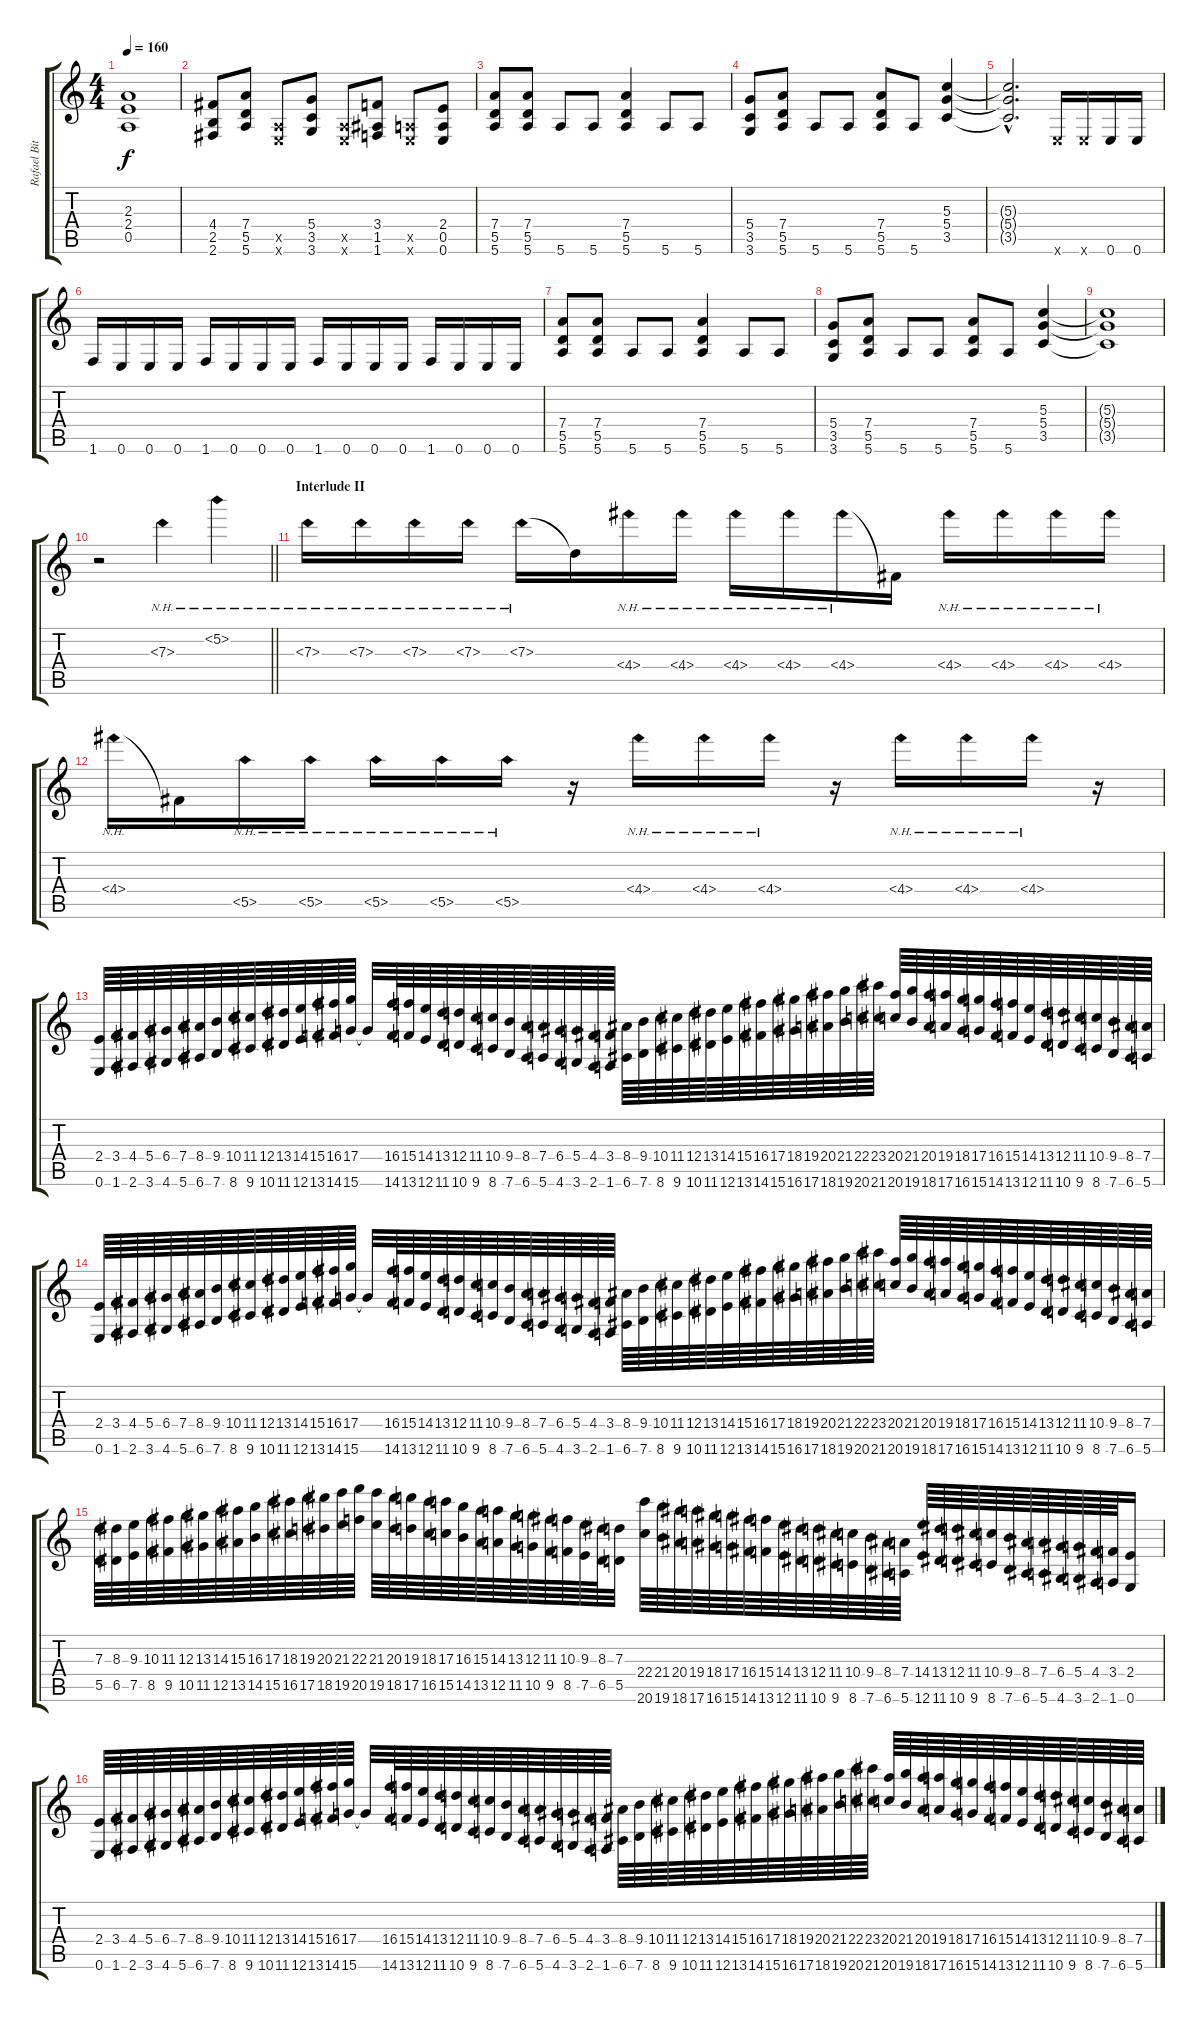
\track ("Rafael Bittencourt" "Rafael Bit") {instrument distortionguitar}
\staff {score tabs}
\tuning (E4 B3 G3 D3 A2 E2) {hide}
\ts (4 4)
\tempo 160
\clef g2
\ks c
(2.3{t} 2.4{t} 0.5{t}).1{dy f} |
(4.4 2.5 2.6).8 (7.4 5.5 5.6).8 (0.5{x} 0.6{x}).8 (5.4 3.5 3.6).8 (0.5{x} 0.6{x}).8 (3.4 1.5 1.6).8 (0.5{x} 0.6{x}).8 (2.4 0.5 0.6).8 |
(7.4 5.5 5.6).8 (7.4 5.5 5.6).8 5.6.8 5.6.8 (7.4 5.5 5.6).4 5.6.8 5.6.8 |
(5.4 3.5 3.6).8 (7.4 5.5 5.6).8 5.6.8 5.6.8 (7.4 5.5 5.6).8 5.6.8 (5.3 5.4 3.5).4 |
(5.3{hac t} 5.4{hac t} 3.5{hac t}).2{d} 0.6{x}.16 0.6{x}.16 0.6.16 0.6.16 |
1.6.16 0.6.16 0.6.16 0.6.16 1.6.16 0.6.16 0.6.16 0.6.16 1.6.16 0.6.16 0.6.16 0.6.16 1.6.16 0.6.16 0.6.16 0.6.16 |
(7.4 5.5 5.6).8 (7.4 5.5 5.6).8 5.6.8 5.6.8 (7.4 5.5 5.6).4 5.6.8 5.6.8 |
(5.4 3.5 3.6).8 (7.4 5.5 5.6).8 5.6.8 5.6.8 (7.4 5.5 5.6).8 5.6.8 (5.3 5.4 3.5).4 |
(5.3{t} 5.4{t} 3.5{t}).1 |
\barLineRight lightlight
r.2 7.3{nh}.4 5.2{nh}.4 |
\section ("" "Interlude II")
7.3{nh}.16 7.3{nh}.16 7.3{nh}.16 7.3{nh}.16 7.3{nh}.16 7.3{t}.16 4.4{nh}.16 4.4{nh}.16 4.4{nh}.16 4.4{nh}.16 4.4{nh}.16 4.4{t}.16 4.4{nh}.16 4.4{nh}.16 4.4{nh}.16 4.4{nh}.16 |
4.4{nh}.16 4.4{t}.16 5.5{nh}.16 5.5{nh}.16 5.5{nh}.16 5.5{nh}.16 5.5{nh}.16 r.16 4.4{nh}.16 4.4{nh}.16 4.4{nh}.16 r.16 4.4{nh}.16 4.4{nh}.16 4.4{nh}.16 r.16 |
(2.4 0.6).64{volume 12 balance 0 instrument guitarharmonics} (3.4 1.6).64 (4.4 2.6).64 (5.4 3.6).64 (6.4 4.6).64 (7.4 5.6).64 (8.4 6.6).64 (9.4 7.6).64 (10.4 8.6).64 (11.4 9.6).64 (12.4 10.6).64 (13.4 11.6).64 (14.4 12.6).64 (15.4 13.6).64 (16.4 14.6).64 (17.4 15.6).64 15.6{t}.32 (16.4 14.6).64 (15.4 13.6).64 (14.4 12.6).64 (13.4 11.6).64 (12.4 10.6).64 (11.4 9.6).64 (10.4 8.6).64 (9.4 7.6).64 (8.4 6.6).64 (7.4 5.6).64 (6.4 4.6).64 (5.4 3.6).64 (4.4 2.6).64 (3.4 1.6).64 (8.4 6.6).64 (9.4 7.6).64 (10.4 8.6).64 (11.4 9.6).64 (12.4 10.6).64 (13.4 11.6).64 (14.4 12.6).64 (15.4 13.6).64 (16.4 14.6).64 (17.4 15.6).64 (18.4 16.6).64 (19.4 17.6).64 (20.4 18.6).64 (21.4 19.6).64 (22.4 20.6).64 (23.4 21.6).64 (20.4 20.6).64 (21.4 19.6).64 (20.4 18.6).64 (19.4 17.6).64 (18.4 16.6).64 (17.4 15.6).64 (16.4 14.6).64 (15.4 13.6).64 (14.4 12.6).64 (13.4 11.6).64 (12.4 10.6).64 (11.4 9.6).64 (10.4 8.6).64 (9.4 7.6).64 (8.4 6.6).64 (7.4 5.6).64 |
(2.4 0.6).64 (3.4 1.6).64 (4.4 2.6).64 (5.4 3.6).64 (6.4 4.6).64 (7.4 5.6).64 (8.4 6.6).64 (9.4 7.6).64 (10.4 8.6).64 (11.4 9.6).64 (12.4 10.6).64 (13.4 11.6).64 (14.4 12.6).64 (15.4 13.6).64 (16.4 14.6).64 (17.4 15.6).64 15.6{t}.32 (16.4 14.6).64 (15.4 13.6).64 (14.4 12.6).64 (13.4 11.6).64 (12.4 10.6).64 (11.4 9.6).64 (10.4 8.6).64 (9.4 7.6).64 (8.4 6.6).64 (7.4 5.6).64 (6.4 4.6).64 (5.4 3.6).64 (4.4 2.6).64 (3.4 1.6).64 (8.4 6.6).64 (9.4 7.6).64 (10.4 8.6).64 (11.4 9.6).64 (12.4 10.6).64 (13.4 11.6).64 (14.4 12.6).64 (15.4 13.6).64 (16.4 14.6).64 (17.4 15.6).64 (18.4 16.6).64 (19.4 17.6).64 (20.4 18.6).64 (21.4 19.6).64 (22.4 20.6).64 (23.4 21.6).64 (20.4 20.6).64 (21.4 19.6).64 (20.4 18.6).64 (19.4 17.6).64 (18.4 16.6).64 (17.4 15.6).64 (16.4 14.6).64 (15.4 13.6).64 (14.4 12.6).64 (13.4 11.6).64 (12.4 10.6).64 (11.4 9.6).64 (10.4 8.6).64 (9.4 7.6).64 (8.4 6.6).64 (7.4 5.6).64 |
(7.3 5.5).64 (8.3 6.5).64 (9.3 7.5).64 (10.3 8.5).64 (11.3 9.5).64 (12.3 10.5).64 (13.3 11.5).64 (14.3 12.5).64 (15.3 13.5).64 (16.3 14.5).64 (17.3 15.5).64 (18.3 16.5).64 (19.3 17.5).64 (20.3 18.5).64 (21.3 19.5).64 (22.3 20.5).64 (21.3 19.5).64 (20.3 18.5).64 (19.3 17.5).64 (18.3 16.5).64 (17.3 15.5).64 (16.3 14.5).64 (15.3 13.5).64 (14.3 12.5).64 (13.3 11.5).64 (12.3 10.5).64 (11.3 9.5).64 (10.3 8.5).64 (9.3 7.5).64 (8.3 6.5).64 (7.3 5.5).32 (22.4 20.6).64 (21.4 19.6).64 (20.4 18.6).64 (19.4 17.6).64 (18.4 16.6).64 (17.4 15.6).64 (16.4 14.6).64 (15.4 13.6).64 (14.4 12.6).64 (13.4 11.6).64 (12.4 10.6).64 (11.4 9.6).64 (10.4 8.6).64 (9.4 7.6).64 (8.4 6.6).64 (7.4 5.6).64 (14.4 12.6).64 (13.4 11.6).64 (12.4 10.6).64 (11.4 9.6).64 (10.4 8.6).64 (9.4 7.6).64 (8.4 6.6).64 (7.4 5.6).64 (6.4 4.6).64 (5.4 3.6).64 (4.4 2.6).64 (3.4 1.6).64 (2.4 0.6).16 |
(2.4 0.6).64 (3.4 1.6).64 (4.4 2.6).64 (5.4 3.6).64 (6.4 4.6).64 (7.4 5.6).64 (8.4 6.6).64 (9.4 7.6).64 (10.4 8.6).64 (11.4 9.6).64 (12.4 10.6).64 (13.4 11.6).64 (14.4 12.6).64 (15.4 13.6).64 (16.4 14.6).64 (17.4 15.6).64 15.6{t}.32 (16.4 14.6).64 (15.4 13.6).64 (14.4 12.6).64 (13.4 11.6).64 (12.4 10.6).64 (11.4 9.6).64 (10.4 8.6).64 (9.4 7.6).64 (8.4 6.6).64 (7.4 5.6).64 (6.4 4.6).64 (5.4 3.6).64 (4.4 2.6).64 (3.4 1.6).64 (8.4 6.6).64 (9.4 7.6).64 (10.4 8.6).64 (11.4 9.6).64 (12.4 10.6).64 (13.4 11.6).64 (14.4 12.6).64 (15.4 13.6).64 (16.4 14.6).64 (17.4 15.6).64 (18.4 16.6).64 (19.4 17.6).64 (20.4 18.6).64 (21.4 19.6).64 (22.4 20.6).64 (23.4 21.6).64 (20.4 20.6).64 (21.4 19.6).64 (20.4 18.6).64 (19.4 17.6).64 (18.4 16.6).64 (17.4 15.6).64 (16.4 14.6).64 (15.4 13.6).64 (14.4 12.6).64 (13.4 11.6).64 (12.4 10.6).64 (11.4 9.6).64 (10.4 8.6).64 (9.4 7.6).64 (8.4 6.6).64 (7.4 5.6).64
